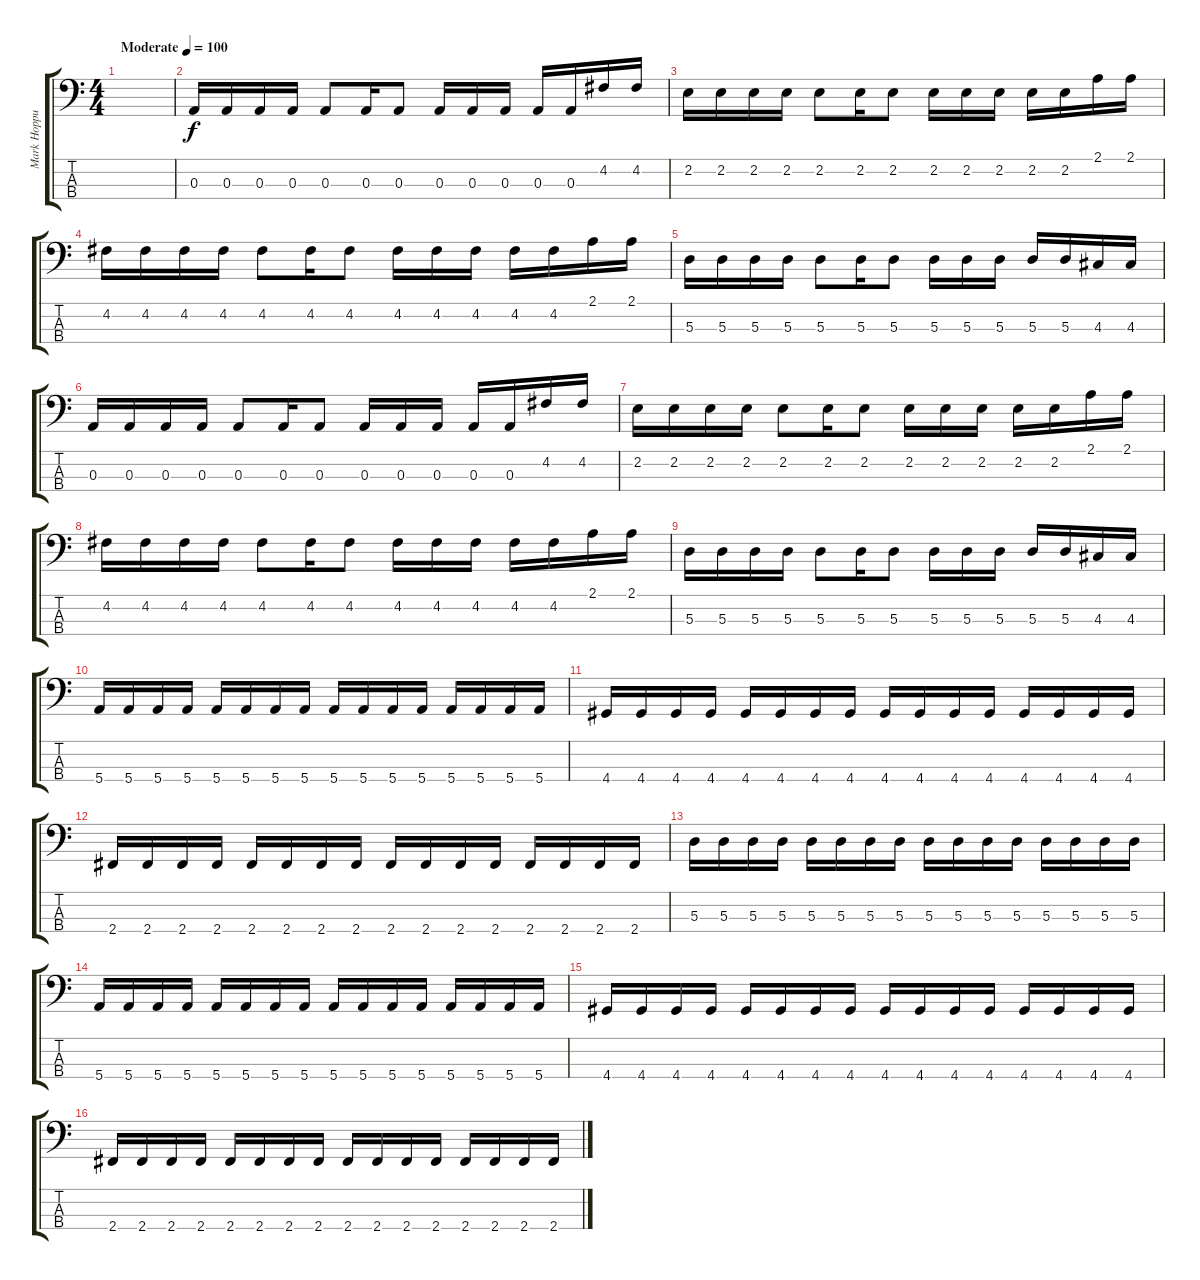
\track ("Mark Hoppus - Basse" "Mark Hoppu") {instrument electricbasspick}
\staff {score tabs}
\tuning (G2 D2 A1 E1) {hide}
\ts (4 4)
\tempo (100 "Moderate")
\clef f4
\ks c
|
0.3.16 0.3.16 0.3.16 0.3.16 0.3.8 0.3.16 0.3.8 0.3.16 0.3.16 0.3.16 0.3.16 0.3.16 4.2.16 4.2.16 |
2.2.16 2.2.16 2.2.16 2.2.16 2.2.8 2.2.16 2.2.8 2.2.16 2.2.16 2.2.16 2.2.16 2.2.16 2.1.16 2.1.16 |
4.2.16 4.2.16 4.2.16 4.2.16 4.2.8 4.2.16 4.2.8 4.2.16 4.2.16 4.2.16 4.2.16 4.2.16 2.1.16 2.1.16 |
5.3.16 5.3.16 5.3.16 5.3.16 5.3.8 5.3.16 5.3.8 5.3.16 5.3.16 5.3.16 5.3.16 5.3.16 4.3.16 4.3.16 |
0.3.16 0.3.16 0.3.16 0.3.16 0.3.8 0.3.16 0.3.8 0.3.16 0.3.16 0.3.16 0.3.16 0.3.16 4.2.16 4.2.16 |
2.2.16 2.2.16 2.2.16 2.2.16 2.2.8 2.2.16 2.2.8 2.2.16 2.2.16 2.2.16 2.2.16 2.2.16 2.1.16 2.1.16 |
4.2.16 4.2.16 4.2.16 4.2.16 4.2.8 4.2.16 4.2.8 4.2.16 4.2.16 4.2.16 4.2.16 4.2.16 2.1.16 2.1.16 |
5.3.16 5.3.16 5.3.16 5.3.16 5.3.8 5.3.16 5.3.8 5.3.16 5.3.16 5.3.16 5.3.16 5.3.16 4.3.16 4.3.16 |
5.4.16 5.4.16 5.4.16 5.4.16 5.4.16 5.4.16 5.4.16 5.4.16 5.4.16 5.4.16 5.4.16 5.4.16 5.4.16 5.4.16 5.4.16 5.4.16 |
4.4.16 4.4.16 4.4.16 4.4.16 4.4.16 4.4.16 4.4.16 4.4.16 4.4.16 4.4.16 4.4.16 4.4.16 4.4.16 4.4.16 4.4.16 4.4.16 |
2.4.16 2.4.16 2.4.16 2.4.16 2.4.16 2.4.16 2.4.16 2.4.16 2.4.16 2.4.16 2.4.16 2.4.16 2.4.16 2.4.16 2.4.16 2.4.16 |
5.3.16 5.3.16 5.3.16 5.3.16 5.3.16 5.3.16 5.3.16 5.3.16 5.3.16 5.3.16 5.3.16 5.3.16 5.3.16 5.3.16 5.3.16 5.3.16 |
5.4.16 5.4.16 5.4.16 5.4.16 5.4.16 5.4.16 5.4.16 5.4.16 5.4.16 5.4.16 5.4.16 5.4.16 5.4.16 5.4.16 5.4.16 5.4.16 |
4.4.16 4.4.16 4.4.16 4.4.16 4.4.16 4.4.16 4.4.16 4.4.16 4.4.16 4.4.16 4.4.16 4.4.16 4.4.16 4.4.16 4.4.16 4.4.16 |
2.4.16 2.4.16 2.4.16 2.4.16 2.4.16 2.4.16 2.4.16 2.4.16 2.4.16 2.4.16 2.4.16 2.4.16 2.4.16 2.4.16 2.4.16 2.4.16
